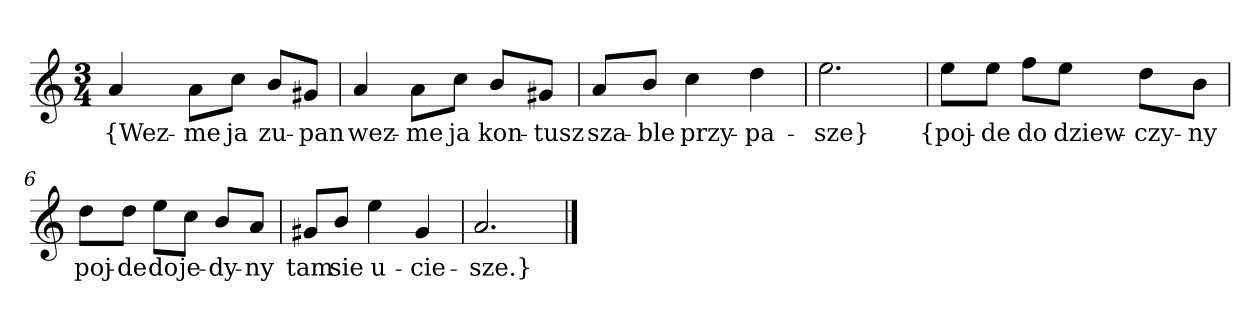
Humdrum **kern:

**kern	**text
*part1	*part1
*staff1	*staff1
*clefG2	*
*k[]	*
*a:	*
*M3/4	*
=	=
4a	{Wez-
8a\L	-me
8cc\J	ja
8b/L	zu-
8g#X/J	-pan
=2	=2
4a	wez-
8a\L	-me
8cc\J	ja
8b/L	kon-
8g#X/J	-tusz
=3	=3
8a/L	sza-
8b/J	-ble
4cc	przy-
4dd	-pa-
=4	=4
2.ee	-sze}
=5y	=5y
8ee\L	{poj-
8ee\J	-de
8ff\L	do
8ee\J	dziew-
8dd\L	-czy-
8b\J	-ny
=6	=6
8dd\L	poj-
8dd\J	-de
8ee\L	do
8cc\J	je-
8b/L	-dy-
8a/J	-ny
=7	=7
8g#X/L	tam
8b/J	sie
4ee	u-
4g#	-cie-
=8	=8
2.a	-sze.}
==	==
*-	*-
